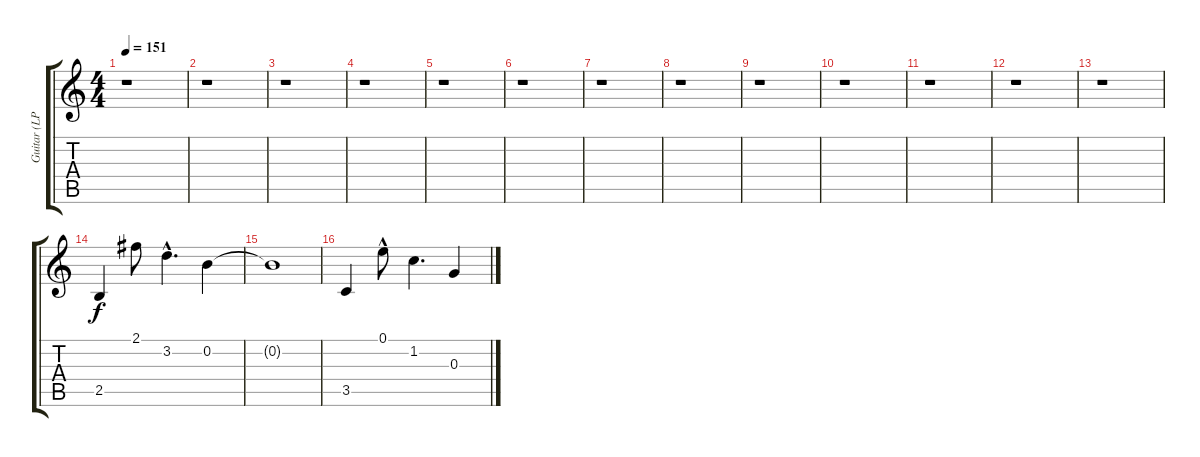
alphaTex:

\track ("Guitar (LP)" "Guitar (LP") {instrument electricguitarclean}
\staff {score tabs}
\tuning (E4 B3 G3 D3 A2 E2) {hide}
\ts (4 4)
\tempo 151
\clef g2
\ks c
r.1{dy f instrument electricguitarclean} |
r.1 |
r.1 |
r.1 |
r.1 |
r.1 |
r.1 |
r.1 |
r.1 |
r.1 |
r.1 |
r.1 |
r.1 |
2.5.4 2.1.8 3.2{hac}.4{d} 0.2.4 |
0.2{t}.1 |
3.5.4 0.1{hac}.8 1.2.4{d} 0.3.4
